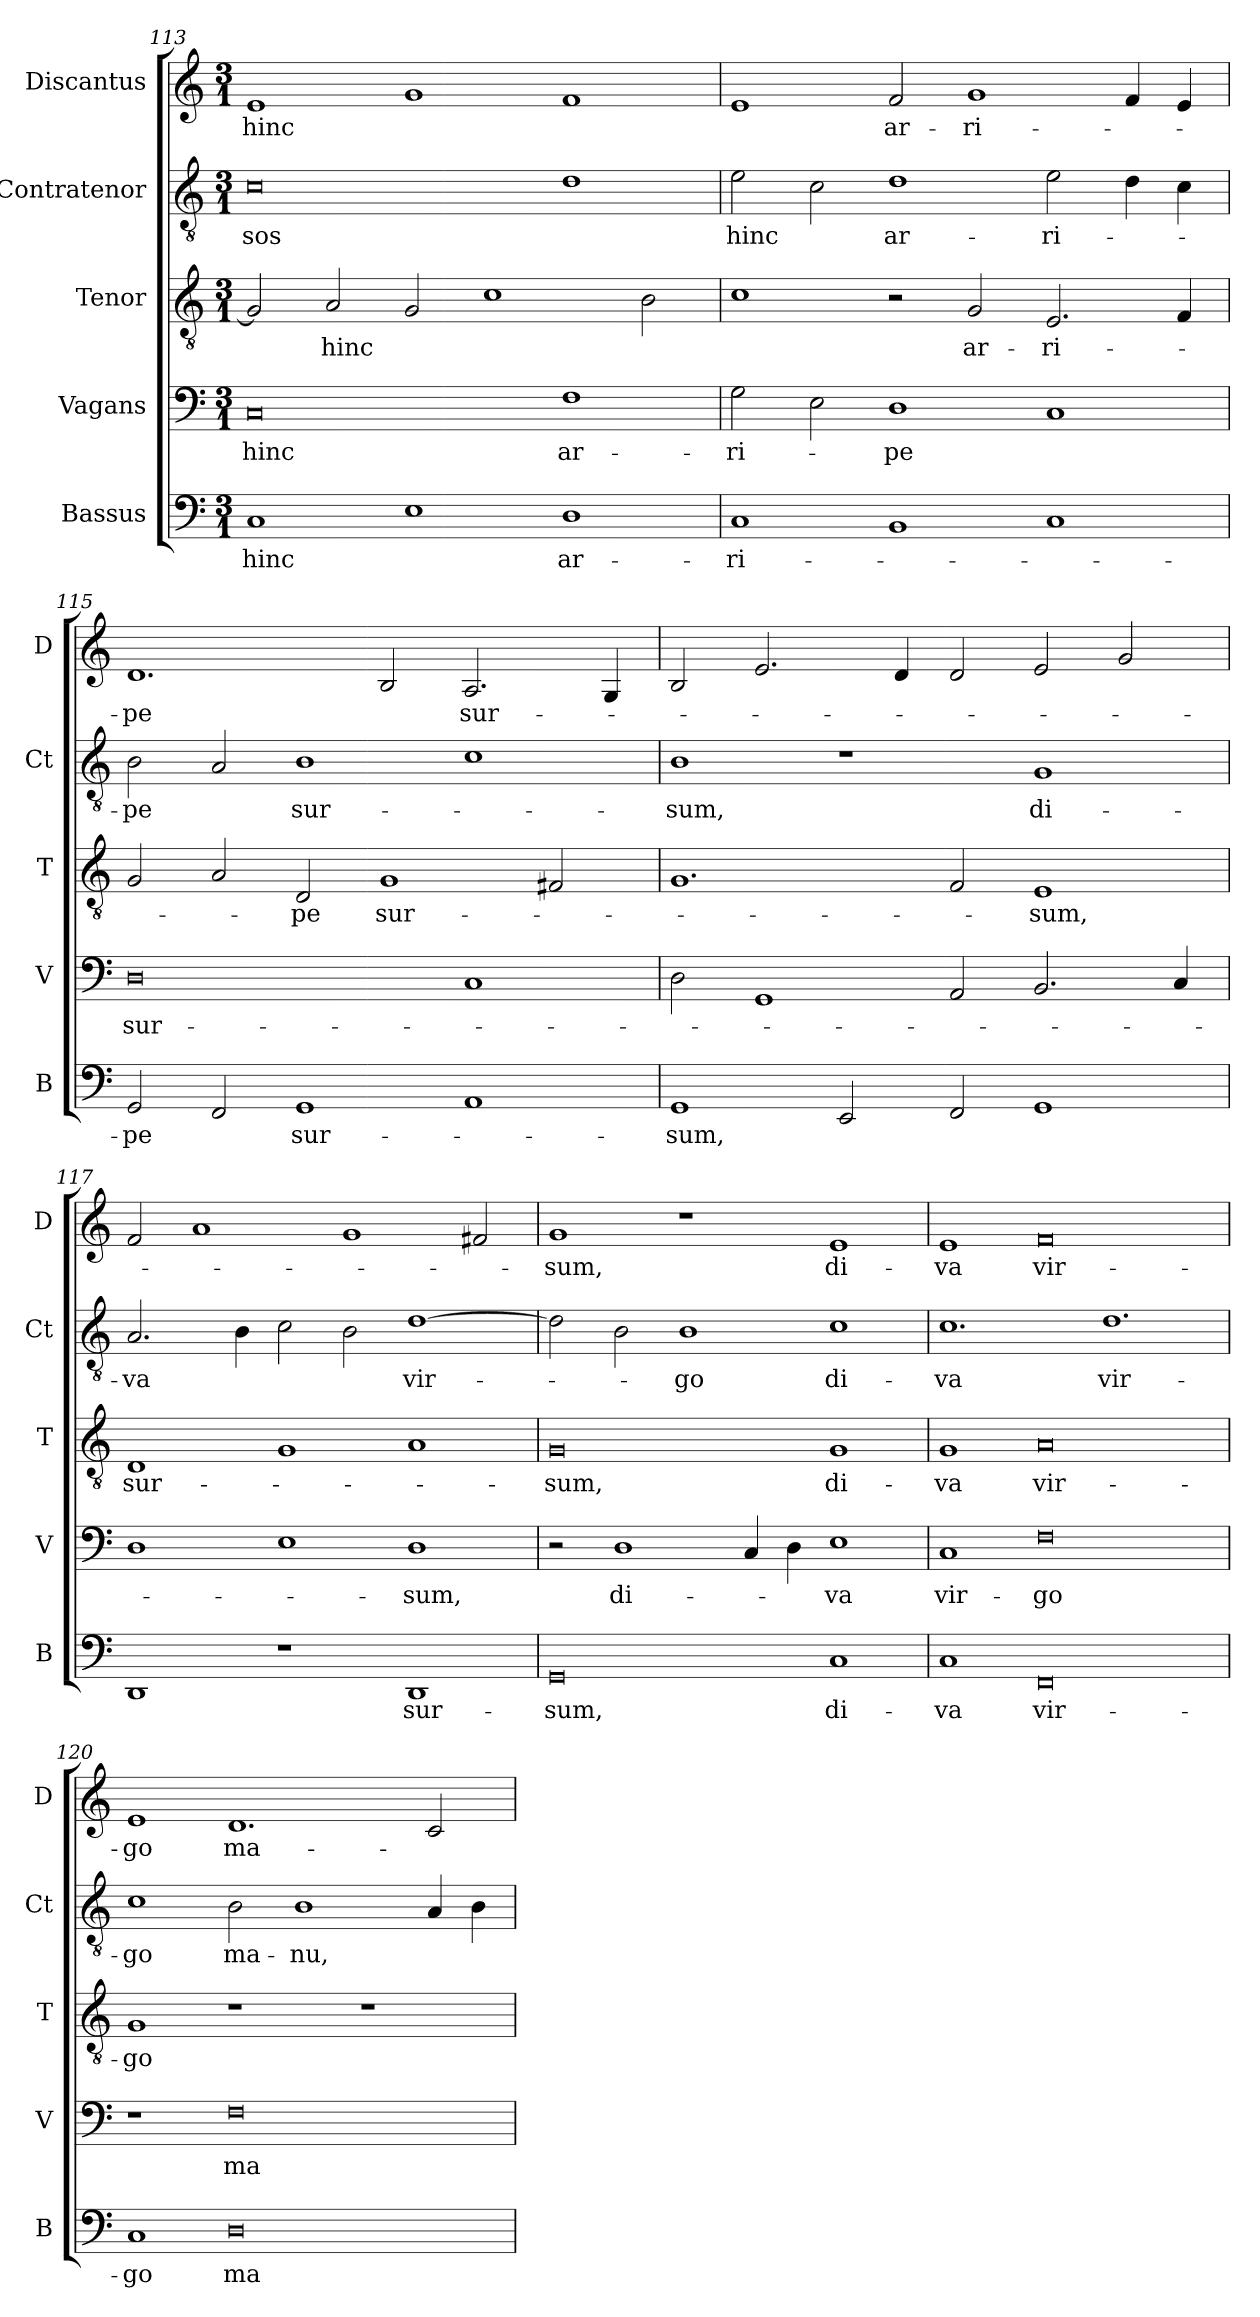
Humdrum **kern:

**kern	**text	**kern	**text	**kern	**text	**kern	**text	**kern	**text
*part5	*part5	*part4	*part4	*part3	*part3	*part2	*part2	*part1	*part1
*staff5	*staff5	*staff4	*staff4	*staff3	*staff3	*staff2	*staff2	*staff1	*staff1
*I"Bassus	*	*I"Vagans	*	*I"Tenor	*	*I"Contratenor	*	*I"Discantus	*
*I'B	*	*I'V	*	*I'T	*	*I'Ct	*	*I'D	*
*clefF4	*	*clefF4	*	*clefGv2	*	*clefGv2	*	*clefG2	*
*k[]	*	*k[]	*	*k[]	*	*k[]	*	*k[]	*
*M3/1	*	*M3/1	*	*M3/1	*	*M3/1	*	*M3/1	*
=113	=113	=113	=113	=113	=113	=113	=113	=113	=113
1C	hinc	0C	hinc	2G/]	.	0c	-sos	1e	hinc
.	.	.	.	2A/	hinc	.	.	.	.
1E	.	.	.	2G/	.	.	.	1g	.
.	.	.	.	1c	.	.	.	.	.
1D	ar-	1F	ar-	.	.	1d	.	1f	.
.	.	.	.	2B\	.	.	.	.	.
=114	=114	=114	=114	=114	=114	=114	=114	=114	=114
1C	-ri-	2G\	-ri-	1c	.	2e\	hinc	1e	.
.	.	2E\	.	.	.	2c\	.	.	.
1BB	.	1D	-pe	2r	.	1d	ar-	2f/	ar-
.	.	.	.	2G/	ar-	.	.	1g	-ri-
1C	.	1C	.	2.E/	-ri-	2e\	-ri-	.	.
.	.	.	.	.	.	4d\	.	4f/	.
.	.	.	.	4F/	.	4c\	.	4e/	.
=115	=115	=115	=115	=115	=115	=115	=115	=115	=115
2GG/	-pe	0D	sur-	2G/	.	2B\	-pe	1.d	-pe
2FF/	.	.	.	2A/	.	2A/	.	.	.
1GG	sur-	.	.	2D/	-pe	1B	sur-	.	.
.	.	.	.	1G	sur-	.	.	2B/	.
1AA	.	1C	.	.	.	1c	.	2.A/	sur-
.	.	.	.	2F#X/	.	.	.	.	.
.	.	.	.	.	.	.	.	4G/	.
=116	=116	=116	=116	=116	=116	=116	=116	=116	=116
1GG	-sum,	2D\	.	1.G	.	1B	-sum,	2B/	.
.	.	1GG	.	.	.	.	.	2.e/	.
2EE/	.	.	.	.	.	1r	.	.	.
.	.	.	.	.	.	.	.	4d/	.
2FF/	.	2AA/	.	2F/	.	.	.	2d/	.
1GG	.	2.BB/	.	1E	-sum,	1G	di-	2e/	.
.	.	.	.	.	.	.	.	2g/	.
.	.	4C/	.	.	.	.	.	.	.
=117	=117	=117	=117	=117	=117	=117	=117	=117	=117
1DD	.	1D	.	1D	sur-	2.A/	-va	2f/	.
.	.	.	.	.	.	.	.	1a	.
.	.	.	.	.	.	4B\	.	.	.
1r	.	1E	.	1G	.	2c\	.	.	.
.	.	.	.	.	.	2B\	.	1g	.
1DD	sur-	1D	-sum,	1A	.	[1d	vir-	.	.
.	.	.	.	.	.	.	.	2f#X/	.
=118	=118	=118	=118	=118	=118	=118	=118	=118	=118
0GG	-sum,	2r	.	0G	-sum,	2d\]	.	1g	-sum,
.	.	1D	di-	.	.	2B\	.	.	.
.	.	.	.	.	.	1B	-go	1r	.
.	.	4C/	.	.	.	.	.	.	.
.	.	4D\	.	.	.	.	.	.	.
1C	di-	1E	-va	1G	di-	1c	di-	1e	di-
=119	=119	=119	=119	=119	=119	=119	=119	=119	=119
1C	-va	1C	vir-	1G	-va	1.c	-va	1e	-va
0FF	vir-	0F	-go	0A	vir-	.	.	0f	vir-
.	.	.	.	.	.	1.d	vir-	.	.
=120	=120	=120	=120	=120	=120	=120	=120	=120	=120
1C	-go	1r	.	1G	-go	1c	-go	1e	-go
0D	ma-	0F	ma-	1r	.	2B\	ma-	1.d	ma-
.	.	.	.	.	.	1B	-nu,	.	.
.	.	.	.	1r	.	.	.	.	.
.	.	.	.	.	.	4A/	.	2c/	.
.	.	.	.	.	.	4B\	.	.	.
=	=	=	=	=	=	=	=	=	=
*-	*-	*-	*-	*-	*-	*-	*-	*-	*-
